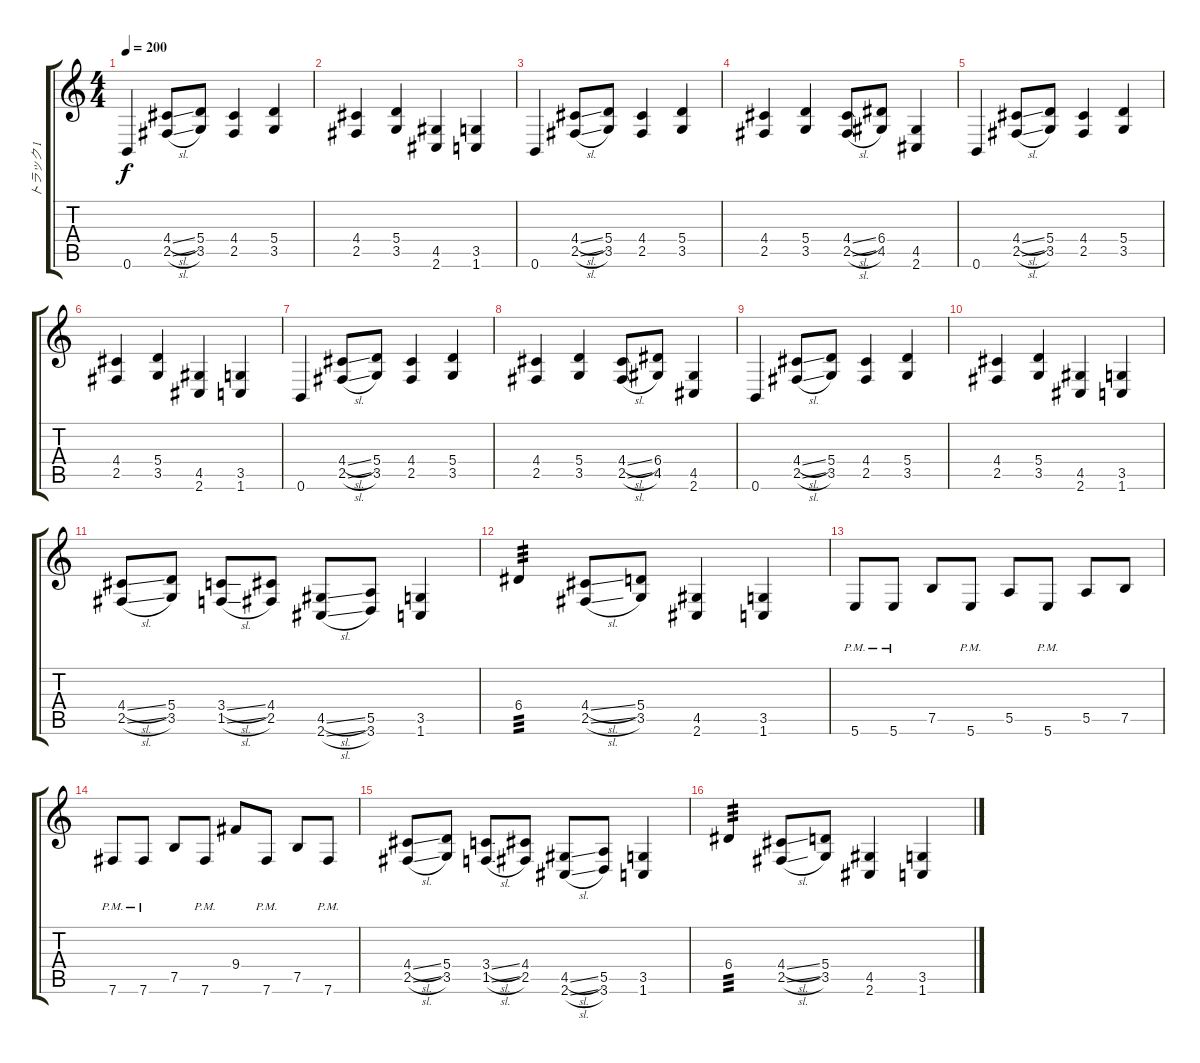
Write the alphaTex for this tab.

\track ("トラック 1" "トラック 1") {instrument distortionguitar}
\staff {score tabs}
\tuning (B3 Gb3 D3 A2 E2 B1) {hide}
\ts (4 4)
\tempo 200
\clef g2
\ks c
0.6.4{dy f} (4.4{sl} 2.5{sl}).8 (5.4 3.5).8 (4.4 2.5).4 (5.4 3.5).4 |
(4.4 2.5).4 (5.4 3.5).4 (4.5 2.6).4 (3.5 1.6).4 |
0.6.4 (4.4{sl} 2.5{sl}).8 (5.4 3.5).8 (4.4 2.5).4 (5.4 3.5).4 |
(4.4 2.5).4 (5.4 3.5).4 (4.4{sl} 2.5{sl}).8 (6.4 4.5).8 (4.5 2.6).4 |
0.6.4 (4.4{sl} 2.5{sl}).8 (5.4 3.5).8 (4.4 2.5).4 (5.4 3.5).4 |
(4.4 2.5).4 (5.4 3.5).4 (4.5 2.6).4 (3.5 1.6).4 |
0.6.4 (4.4{sl} 2.5{sl}).8 (5.4 3.5).8 (4.4 2.5).4 (5.4 3.5).4 |
(4.4 2.5).4 (5.4 3.5).4 (4.4{sl} 2.5{sl}).8 (6.4 4.5).8 (4.5 2.6).4 |
0.6.4 (4.4{sl} 2.5{sl}).8 (5.4 3.5).8 (4.4 2.5).4 (5.4 3.5).4 |
(4.4 2.5).4 (5.4 3.5).4 (4.5 2.6).4 (3.5 1.6).4 |
(4.4{sl} 2.5{sl}).8 (5.4 3.5).8 (3.4{sl} 1.5{sl}).8 (4.4 2.5).8 (4.5{sl} 2.6{sl}).8 (5.5 3.6).8 (3.5 1.6).4 |
6.4.4{tp 3} (4.4{sl} 2.5{sl}).8 (5.4 3.5).8 (4.5 2.6).4 (3.5 1.6).4 |
5.6{pm}.8 5.6{pm}.8 7.5.8 5.6{pm}.8 5.5.8 5.6{pm}.8 5.5.8 7.5.8 |
7.6{pm}.8 7.6{pm}.8 7.5.8 7.6{pm}.8 9.4.8 7.6{pm}.8 7.5.8 7.6{pm}.8 |
(4.4{sl} 2.5{sl}).8 (5.4 3.5).8 (3.4{sl} 1.5{sl}).8 (4.4 2.5).8 (4.5{sl} 2.6{sl}).8 (5.5 3.6).8 (3.5 1.6).4 |
6.4.4{tp 3} (4.4{sl} 2.5{sl}).8 (5.4 3.5).8 (4.5 2.6).4 (3.5 1.6).4
